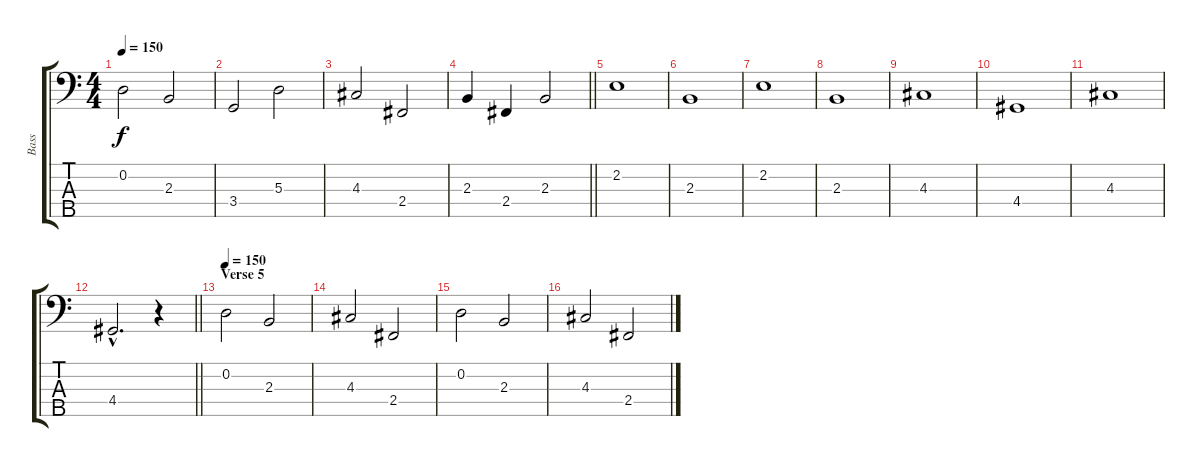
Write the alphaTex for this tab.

\track ("Bass" "Bass") {instrument electricbasspick}
\staff {score tabs}
\tuning (G2 D2 A1 E1 B0) {hide}
\ts (4 4)
\tempo 150
\clef f4
\ks c
0.2.2{dy f} 2.3.2 |
3.4.2 5.3.2 |
4.3.2 2.4.2 |
\barLineRight lightlight
2.3.4 2.4.4 2.3.2 |
\section ("" "")
2.2.1 |
2.3.1 |
2.2.1 |
2.3.1 |
4.3.1 |
4.4.1 |
4.3.1 |
\barLineRight lightlight
4.4{hac}.2{d} r.4 |
\section ("" "Verse 5")
\tempo 150
0.2.2 2.3.2 |
4.3.2 2.4.2 |
0.2.2 2.3.2 |
4.3.2 2.4.2
